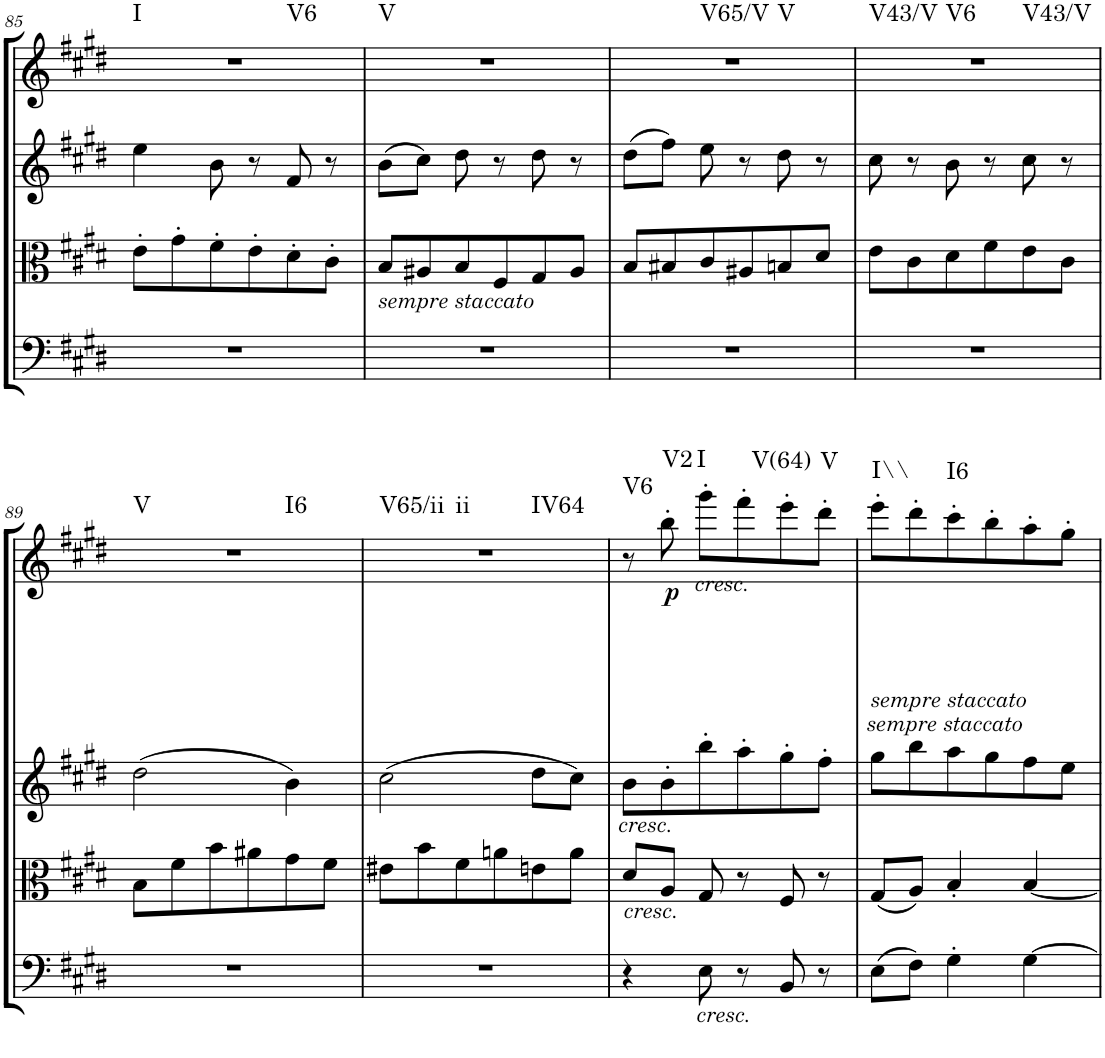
**kern	**kern	**kern	**kern	**dynam	**harte
*part4	*part3	*part2	*part1	*part1	*part1
*staff4	*staff3	*staff2	*staff1	*staff1	*
*I"Violoncello.	*I"Viola.	*I"Violin II.	*I"Violin I.	*	*
*I'Vc	*I'Vla	*I'Vln	*I'Vln	*	*
!!LO:PB:g=z
*clefC4	*clefC3	*clefG2	*clefG2	*	*
*k[f#c#g#d#]	*k[f#c#g#d#]	*k[f#c#g#d#]	*k[f#c#g#d#]	*	*
*M3/4	*M3/4	*M3/4	*M3/4	*	*
=85	=85	=85	=85	=85	=85
!	!	!	!	!	!LO:H:n=1:kt=I
!	!	!	!	!	!LO:H:n=2:kt=V6
2.r	8e'\L	4ee\	2.r	.	N N
.	8g#'\	.	.	.	.
.	8f#'\	8b\	.	.	.
.	8e'\	8r	.	.	.
.	8d#'\	8f#/	.	.	.
.	8c#'\J	8r	.	.	.
=86	=86	=86	=86	=86	=86
!	!LO:TX:b:i:t=sempre staccato	!	!	!	!LO:H:kt=V
2.r	8B/L	(8b\L	2.r	.	N
.	8A#X/	8cc#\J)	.	.	.
.	8B/	8dd#\	.	.	.
.	8F#/	8r	.	.	.
.	8G#/	8dd#\	.	.	.
.	8A#/J	8r	.	.	.
=87	=87	=87	=87	=87	=87
!	!	!	!	!	!LO:H:n=1:kt=V65/V
!	!	!	!	!	!LO:H:n=2:kt=V
2.r	8B/L	(8dd#\L	2.r	.	N N
.	8B#X/	8ff#\J)	.	.	.
.	8c#/	8ee\	.	.	.
.	8A#X/	8r	.	.	.
.	8Bn/	8dd#\	.	.	.
.	8d#/J	8r	.	.	.
=88	=88	=88	=88	=88	=88
!	!	!	!	!	!LO:H:n=1:kt=V43/V
!	!	!	!	!	!LO:H:n=2:kt=V6
!	!	!	!	!	!LO:H:n=3:kt=V43/V
2.r	8e\L	8cc#\	2.r	.	N N N
.	8c#\	8r	.	.	.
.	8d#\	8b\	.	.	.
.	8f#\	8r	.	.	.
.	8e\	8cc#\	.	.	.
.	8c#\J	8r	.	.	.
!!LO:LB:g=z
=89	=89	=89	=89	=89	=89
!	!	!	!	!	!LO:H:n=1:kt=V
!	!	!	!	!	!LO:H:n=2:kt=I6
2.r	8B\L	(2dd#\	2.r	.	N N
.	8f#\	.	.	.	.
.	8b\	.	.	.	.
.	8a#X\	.	.	.	.
.	8g#\	4b\)	.	.	.
.	8f#\J	.	.	.	.
=90	=90	=90	=90	=90	=90
!	!	!	!	!	!LO:H:n=1:kt=V65/ii
!	!	!	!	!	!LO:H:n=2:kt=ii
!	!	!	!	!	!LO:H:n=3:kt=IV64
2.r	8e#X\L	(2cc#\	2.r	.	N N N
.	8b\	.	.	.	.
.	8f#\	.	.	.	.
.	8an\	.	.	.	.
.	8en\	8dd#\L	.	.	.
.	8a\J	8cc#\J)	.	.	.
=91	=91	=91	=91	=91	=91
!	!	!LO:TX:b:i:t=cresc.	!	!	!
!	!LO:TX:b:i:t=cresc.	!	!	!	!LO:H:kt=V6
4r	8d#/L	8b\L	8r	.	N
!	!	!	!	!LO:DY:b	!LO:H:kt=V2
.	8A/J	8b'\	8bb'\	p	N
!	!	!	!LO:TX:a:i:t=cresc.	!	!
!LO:TX:b:i:t=cresc.	!	!	!	!	!LO:H:kt=I
8E\	8G#/	8bb'\	8ggg#'\L	.	N
8r	8r	8aa'\	8fff#'\	.	.
!	!	!	!	!	!LO:H:kt=V(64)
8BB/	8F#/	8gg#'\	8eee'\	.	N
!	!	!	!	!	!LO:H:kt=V
8r	8r	8ff#'\J	8ddd#'\J	.	N
=92	=92	=92	=92	=92	=92
!	!	!	!LO:TX:b:i:t=sempre staccato	!	!
!	!	!	!LO:TX:b:i:t=sempre staccato	!	!LO:H:kt=I\\
(8E\L	(8G#/L	8gg#\L	8eee'\L	.	N
8F#\J)	8A/J)	8bb\	8ddd#'\	.	.
!	!	!	!	!	!LO:H:kt=I6
4G#'\	4B'/	8aa\	8ccc#'\	.	N
.	.	8gg#\	8bb'\	.	.
[4G#\	[4B/	8ff#\	8aa'\	.	.
.	.	8ee\J	8gg#'\J	.	.
=	=	=	=	=	=
*-	*-	*-	*-	*-	*-
